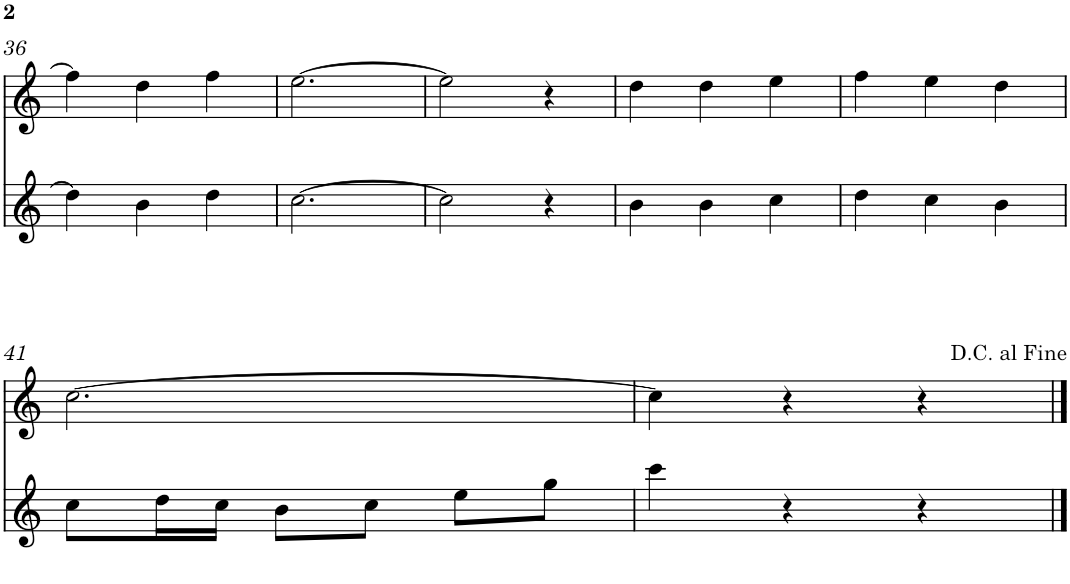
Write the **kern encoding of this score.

**kern	**kern
*part2	*part1
*staff2	*staff1
*I"Gralla 2	*I"Gralla 1
!!LO:PB:g=z
*clefG2	*clefG2
*k[]	*k[]
*M3/4	*M3/4
=36	=36
4dd\]	4ff\]
4b\	4dd\
4dd\	4ff\
=37	=37
[2.cc\	[2.ee\
=38	=38
2cc\]	2ee\]
4r	4r
=39	=39
4b\	4dd\
4b\	4dd\
4cc\	4ee\
=40	=40
4dd\	4ff\
4cc\	4ee\
4b\	4dd\
!!LO:LB:g=z
=41	=41
*^	*
2.ryy	8cc\L	[2.cc\
.	16dd\L	.
.	16cc\JJ	.
.	8b\L	.
.	8cc\J	.
.	8ee\L	.
.	8gg\J	.
*v	*v	*
=42	=42
4ccc\	4cc\]
4r	4r
4r	4r
==	==
*-	*-
